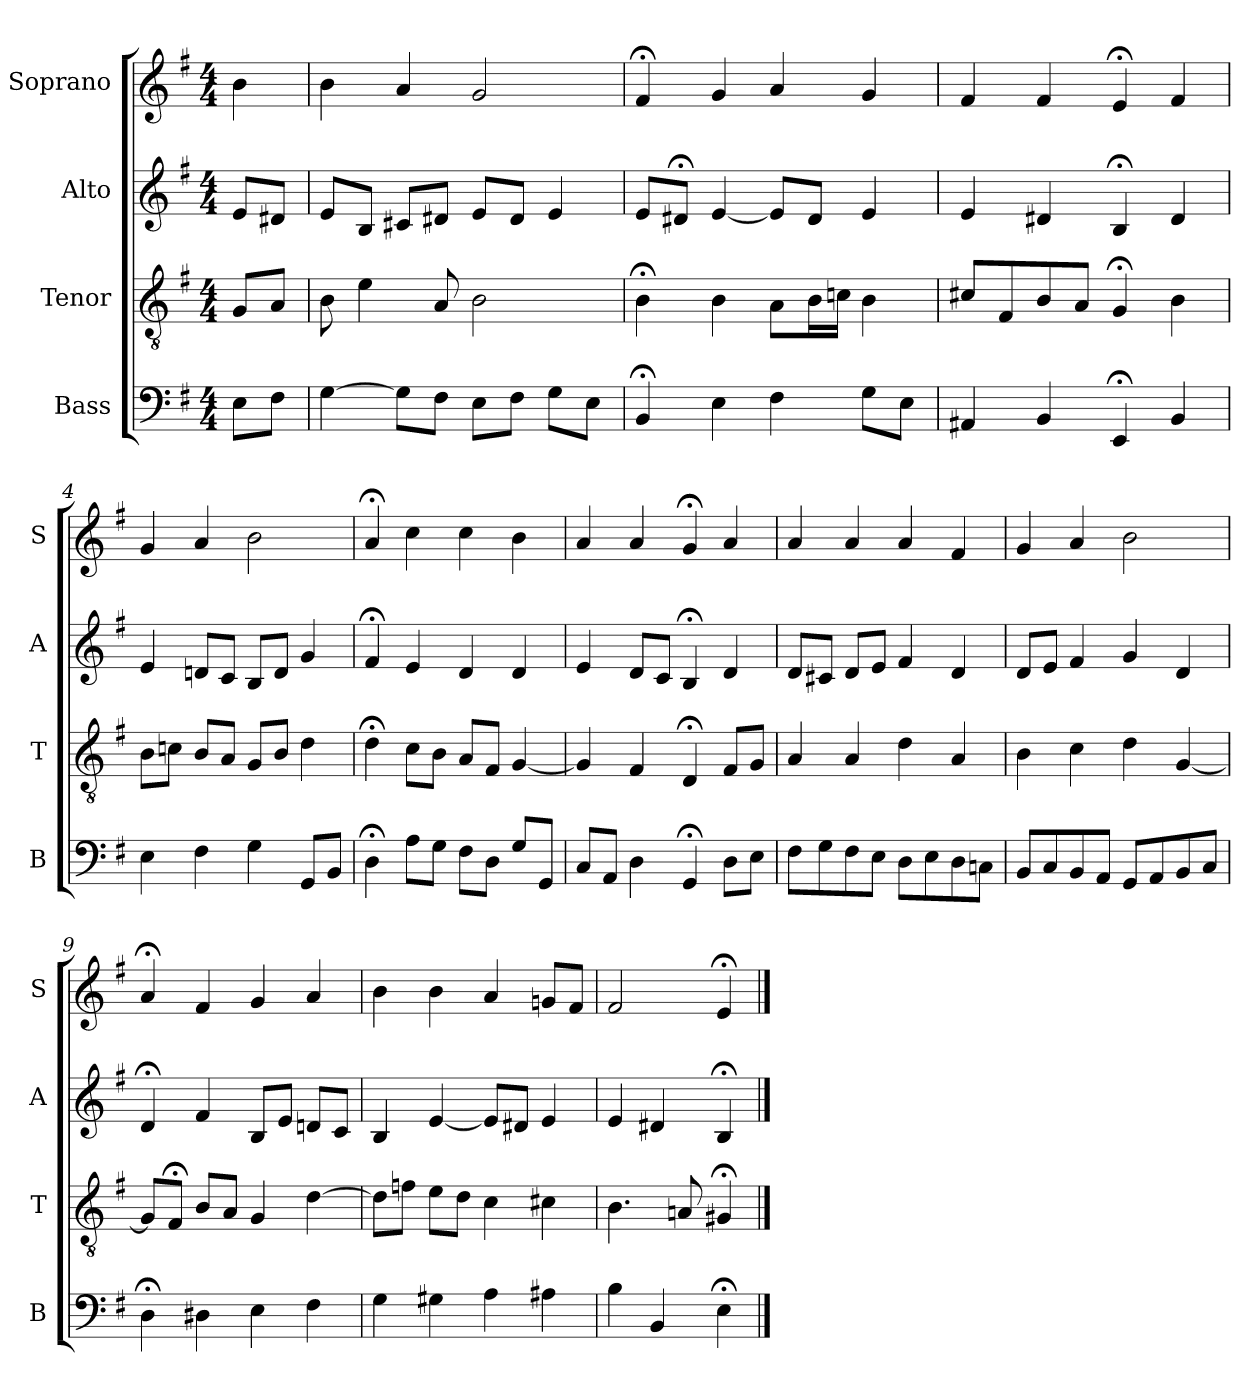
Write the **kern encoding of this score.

**kern	**kern	**kern	**kern
*part4	*part3	*part2	*part1
*staff4	*staff3	*staff2	*staff1
*I"Bass	*I"Tenor	*I"Alto	*I"Soprano
*I'B	*I'T	*I'A	*I'S
*clefF4	*clefGv2	*clefG2	*clefG2
*k[f#]	*k[f#]	*k[f#]	*k[f#]
*e:	*e:	*e:	*e:
*M4/4	*M4/4	*M4/4	*M4/4
*MM100	*MM100	*MM100	*MM100
=	=	=	=
8EL	8GL	8eL	4b
8F#J	8AJ	8d#XJ	.
=1	=1	=1	=1
[4G	8B	8eL	4b
.	4e	8BJ	.
8GL]	.	8c#XL	4a
8F#J	8A	8d#XJ	.
8EL	2B	8eL	2g
8F#J	.	8d#J	.
8GL	.	4e	.
8EJ	.	.	.
=2	=2	=2	=2
4BB;<	4B;<	8eL	4f#;<
.	.	8d#X;<J	.
4E	4B	[4e	4g
4F#	8AL	8eL]	4a
.	16BL	8d#J	.
.	16cnJJ	.	.
8GL	4B	4e	4g
8EJ	.	.	.
=3	=3	=3	=3
4AA#X	8c#XL	4e	4f#
.	8F#	.	.
4BB	8B	4d#X	4f#
.	8AJ	.	.
4EE;<	4G;<	4B;<	4e;<
4BB	4B	4d#	4f#
=4	=4	=4	=4
4E	8BL	4e	4g
.	8cnJ	.	.
4F#	8BL	8dnL	4a
.	8AJ	8cJ	.
4G	8GL	8BL	2b
.	8BJ	8dJ	.
8GGL	4d	4g	.
8BBJ	.	.	.
=5	=5	=5	=5
4D;<	4d;<	4f#;<	4a;<
8AL	8cL	4e	4cc
8GJ	8BJ	.	.
8F#L	8AL	4d	4cc
8DJ	8F#J	.	.
8GL	[4G	4d	4b
8GGJ	.	.	.
=6	=6	=6	=6
8CL	4G]	4e	4a
8AAJ	.	.	.
4D	4F#	8dL	4a
.	.	8cJ	.
4GG;<	4D;<	4B;<	4g;<
8DL	8F#L	4d	4a
8EJ	8GJ	.	.
=7	=7	=7	=7
8F#L	4A	8dL	4a
8G	.	8c#XJ	.
8F#	4A	8dL	4a
8EJ	.	8eJ	.
8DL	4d	4f#	4a
8E	.	.	.
8D	4A	4d	4f#
8CnJ	.	.	.
=8	=8	=8	=8
8BBL	4B	8dL	4g
8C	.	8eJ	.
8BB	4c	4f#	4a
8AAJ	.	.	.
8GGL	4d	4g	2b
8AA	.	.	.
8BB	[4G	4d	.
8CJ	.	.	.
=9	=9	=9	=9
4D;<	8GL]	4d;<	4a;<
.	8F#;<J	.	.
4D#X	8BL	4f#	4f#
.	8AJ	.	.
4E	4G	8BL	4g
.	.	8eJ	.
4F#	[4d	8dnL	4a
.	.	8cJ	.
=10	=10	=10	=10
4G	8dL]	4B	4b
.	8fnJ	.	.
4G#X	8eL	[4e	4b
.	8dJ	.	.
4A	4c	8eL]	4a
.	.	8d#XJ	.
4A#X	4c#X	4e	8gnL
.	.	.	8f#J
=11	=11	=11	=11
4B	4.B	4e	2f#
4BB	.	4d#X	.
.	8An	.	.
4E;<	4G#X;<	4B;<	4e;<
==	==	==	==
*-	*-	*-	*-
